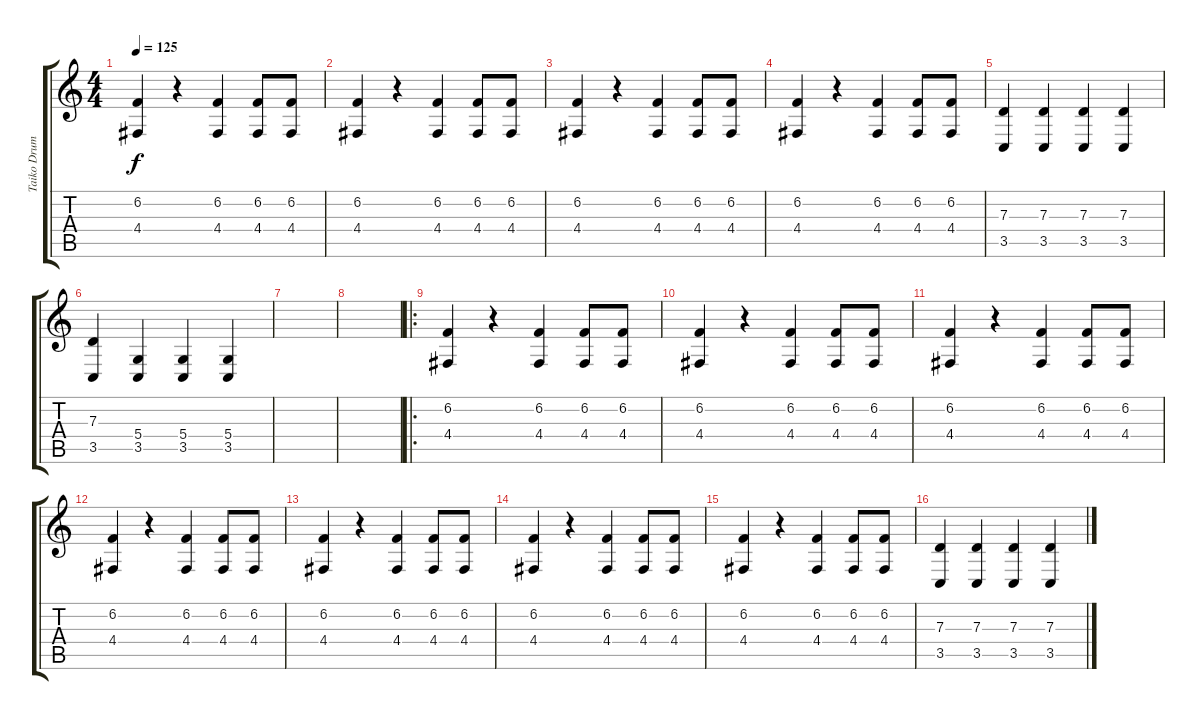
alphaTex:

\track ("Taiko Drum" "Taiko Drum") {instrument taikodrum}
\staff {score tabs}
\tuning (E4 B3 G3 D3 A2 E2) {hide}
\ts (4 4)
\tempo 125
\clef g2
\ks c
(6.2 4.4).4{dy f} r.4 (6.2 4.4).4 (6.2 4.4).8 (6.2 4.4).8 |
(6.2 4.4).4 r.4 (6.2 4.4).4 (6.2 4.4).8 (6.2 4.4).8 |
(6.2 4.4).4 r.4 (6.2 4.4).4 (6.2 4.4).8 (6.2 4.4).8 |
(6.2 4.4).4 r.4 (6.2 4.4).4 (6.2 4.4).8 (6.2 4.4).8 |
(7.3 3.5).4 (7.3 3.5).4 (7.3 3.5).4 (7.3 3.5).4 |
(7.3 3.5).4 (5.4 3.5).4 (5.4 3.5).4 (5.4 3.5).4 |
|
|
\ro
(6.2 4.4).4 r.4 (6.2 4.4).4 (6.2 4.4).8 (6.2 4.4).8 |
(6.2 4.4).4 r.4 (6.2 4.4).4 (6.2 4.4).8 (6.2 4.4).8 |
(6.2 4.4).4 r.4 (6.2 4.4).4 (6.2 4.4).8 (6.2 4.4).8 |
(6.2 4.4).4 r.4 (6.2 4.4).4 (6.2 4.4).8 (6.2 4.4).8 |
(6.2 4.4).4 r.4 (6.2 4.4).4 (6.2 4.4).8 (6.2 4.4).8 |
(6.2 4.4).4 r.4 (6.2 4.4).4 (6.2 4.4).8 (6.2 4.4).8 |
(6.2 4.4).4 r.4 (6.2 4.4).4 (6.2 4.4).8 (6.2 4.4).8 |
(7.3 3.5).4 (7.3 3.5).4 (7.3 3.5).4 (7.3 3.5).4
